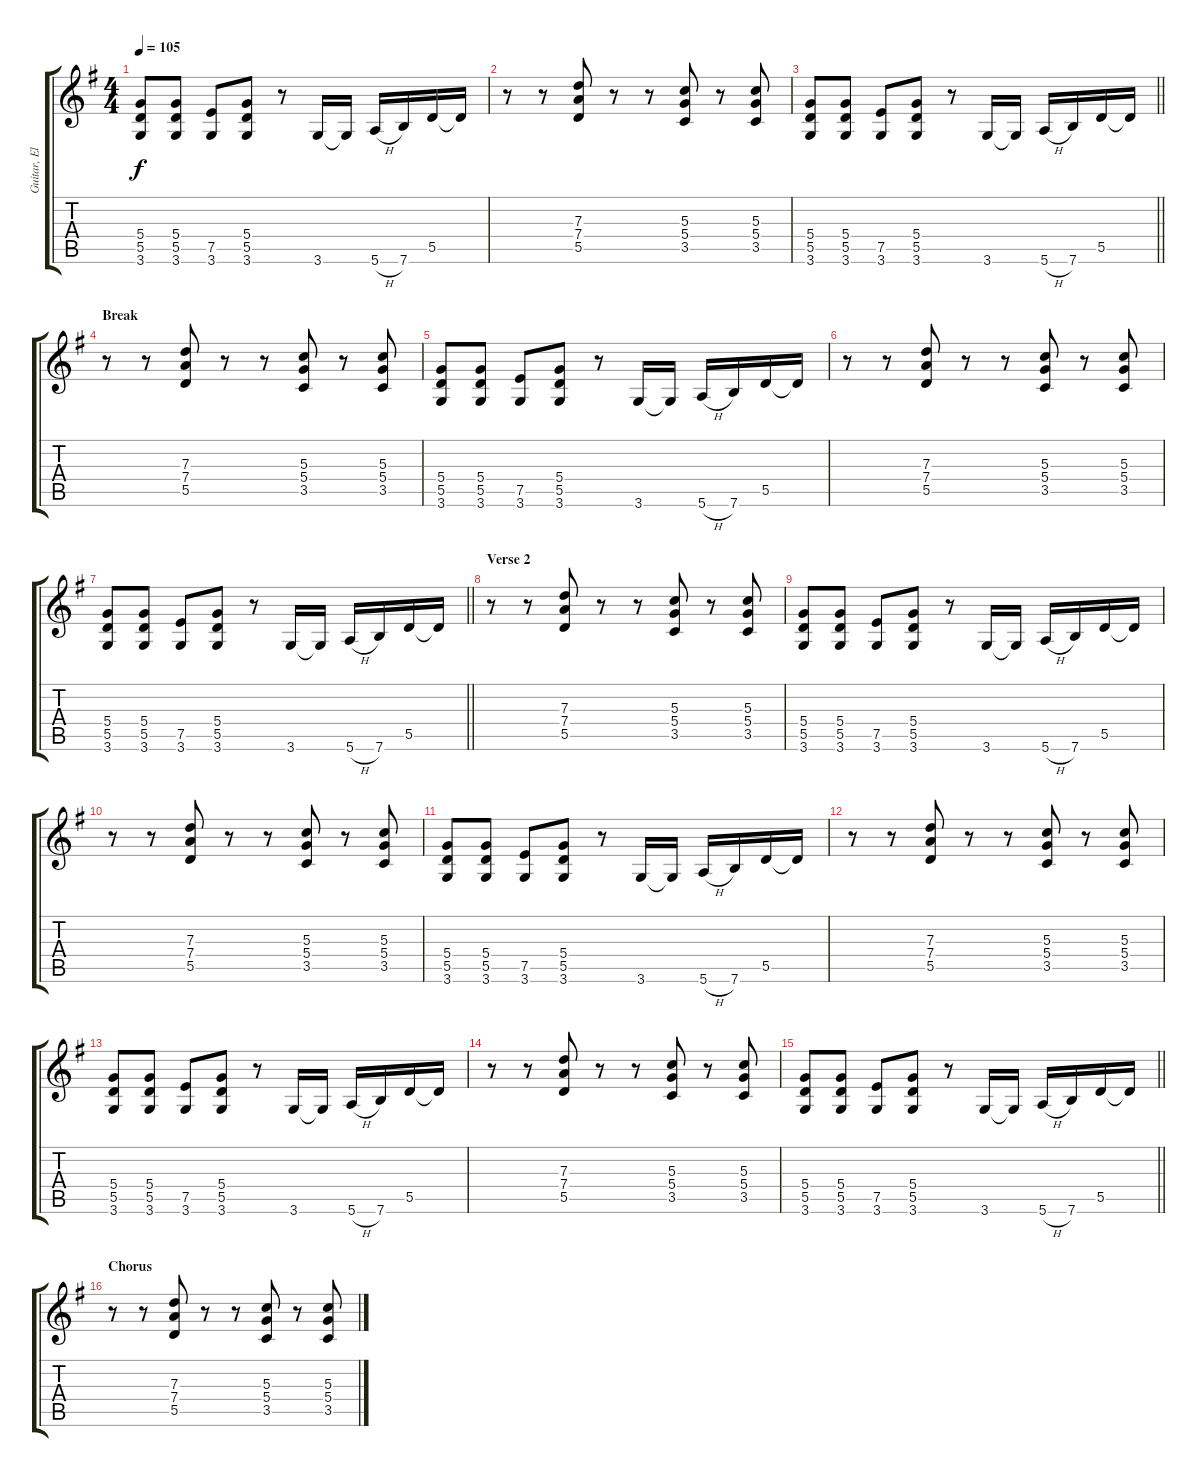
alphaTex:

\track ("Guitar, Electric" "Guitar, El") {instrument overdrivenguitar}
\staff {score tabs}
\tuning (E4 B3 G3 D3 A2 E2) {hide}
\ts (4 4)
\tempo 105
\clef g2
\ks g
(5.4 5.5 3.6).8{dy f} (5.4 5.5 3.6).8 (7.5 3.6).8 (5.4 5.5 3.6).8 r.8 3.6.16 3.6{t}.16 5.6{h}.16 7.6.16 5.5.16 5.5{t}.16 |
r.8 r.8 (7.3 7.4 5.5).8 r.8 r.8 (5.3 5.4 3.5).8 r.8 (5.3 5.4 3.5).8 |
\barLineRight lightlight
(5.4 5.5 3.6).8 (5.4 5.5 3.6).8 (7.5 3.6).8 (5.4 5.5 3.6).8 r.8 3.6.16 3.6{t}.16 5.6{h}.16 7.6.16 5.5.16 5.5{t}.16 |
\section ("" "Break")
r.8 r.8 (7.3 7.4 5.5).8 r.8 r.8 (5.3 5.4 3.5).8 r.8 (5.3 5.4 3.5).8 |
(5.4 5.5 3.6).8 (5.4 5.5 3.6).8 (7.5 3.6).8 (5.4 5.5 3.6).8 r.8 3.6.16 3.6{t}.16 5.6{h}.16 7.6.16 5.5.16 5.5{t}.16 |
r.8 r.8 (7.3 7.4 5.5).8 r.8 r.8 (5.3 5.4 3.5).8 r.8 (5.3 5.4 3.5).8 |
\barLineRight lightlight
(5.4 5.5 3.6).8 (5.4 5.5 3.6).8 (7.5 3.6).8 (5.4 5.5 3.6).8 r.8 3.6.16 3.6{t}.16 5.6{h}.16 7.6.16 5.5.16 5.5{t}.16 |
\section ("" "Verse 2")
r.8 r.8 (7.3 7.4 5.5).8 r.8 r.8 (5.3 5.4 3.5).8 r.8 (5.3 5.4 3.5).8 |
(5.4 5.5 3.6).8 (5.4 5.5 3.6).8 (7.5 3.6).8 (5.4 5.5 3.6).8 r.8 3.6.16 3.6{t}.16 5.6{h}.16 7.6.16 5.5.16 5.5{t}.16 |
r.8 r.8 (7.3 7.4 5.5).8 r.8 r.8 (5.3 5.4 3.5).8 r.8 (5.3 5.4 3.5).8 |
(5.4 5.5 3.6).8 (5.4 5.5 3.6).8 (7.5 3.6).8 (5.4 5.5 3.6).8 r.8 3.6.16 3.6{t}.16 5.6{h}.16 7.6.16 5.5.16 5.5{t}.16 |
r.8 r.8 (7.3 7.4 5.5).8 r.8 r.8 (5.3 5.4 3.5).8 r.8 (5.3 5.4 3.5).8 |
(5.4 5.5 3.6).8 (5.4 5.5 3.6).8 (7.5 3.6).8 (5.4 5.5 3.6).8 r.8 3.6.16 3.6{t}.16 5.6{h}.16 7.6.16 5.5.16 5.5{t}.16 |
r.8 r.8 (7.3 7.4 5.5).8 r.8 r.8 (5.3 5.4 3.5).8 r.8 (5.3 5.4 3.5).8 |
\barLineRight lightlight
(5.4 5.5 3.6).8 (5.4 5.5 3.6).8 (7.5 3.6).8 (5.4 5.5 3.6).8 r.8 3.6.16 3.6{t}.16 5.6{h}.16 7.6.16 5.5.16 5.5{t}.16 |
\section ("" "Chorus")
r.8 r.8 (7.3 7.4 5.5).8 r.8 r.8 (5.3 5.4 3.5).8 r.8 (5.3 5.4 3.5).8
